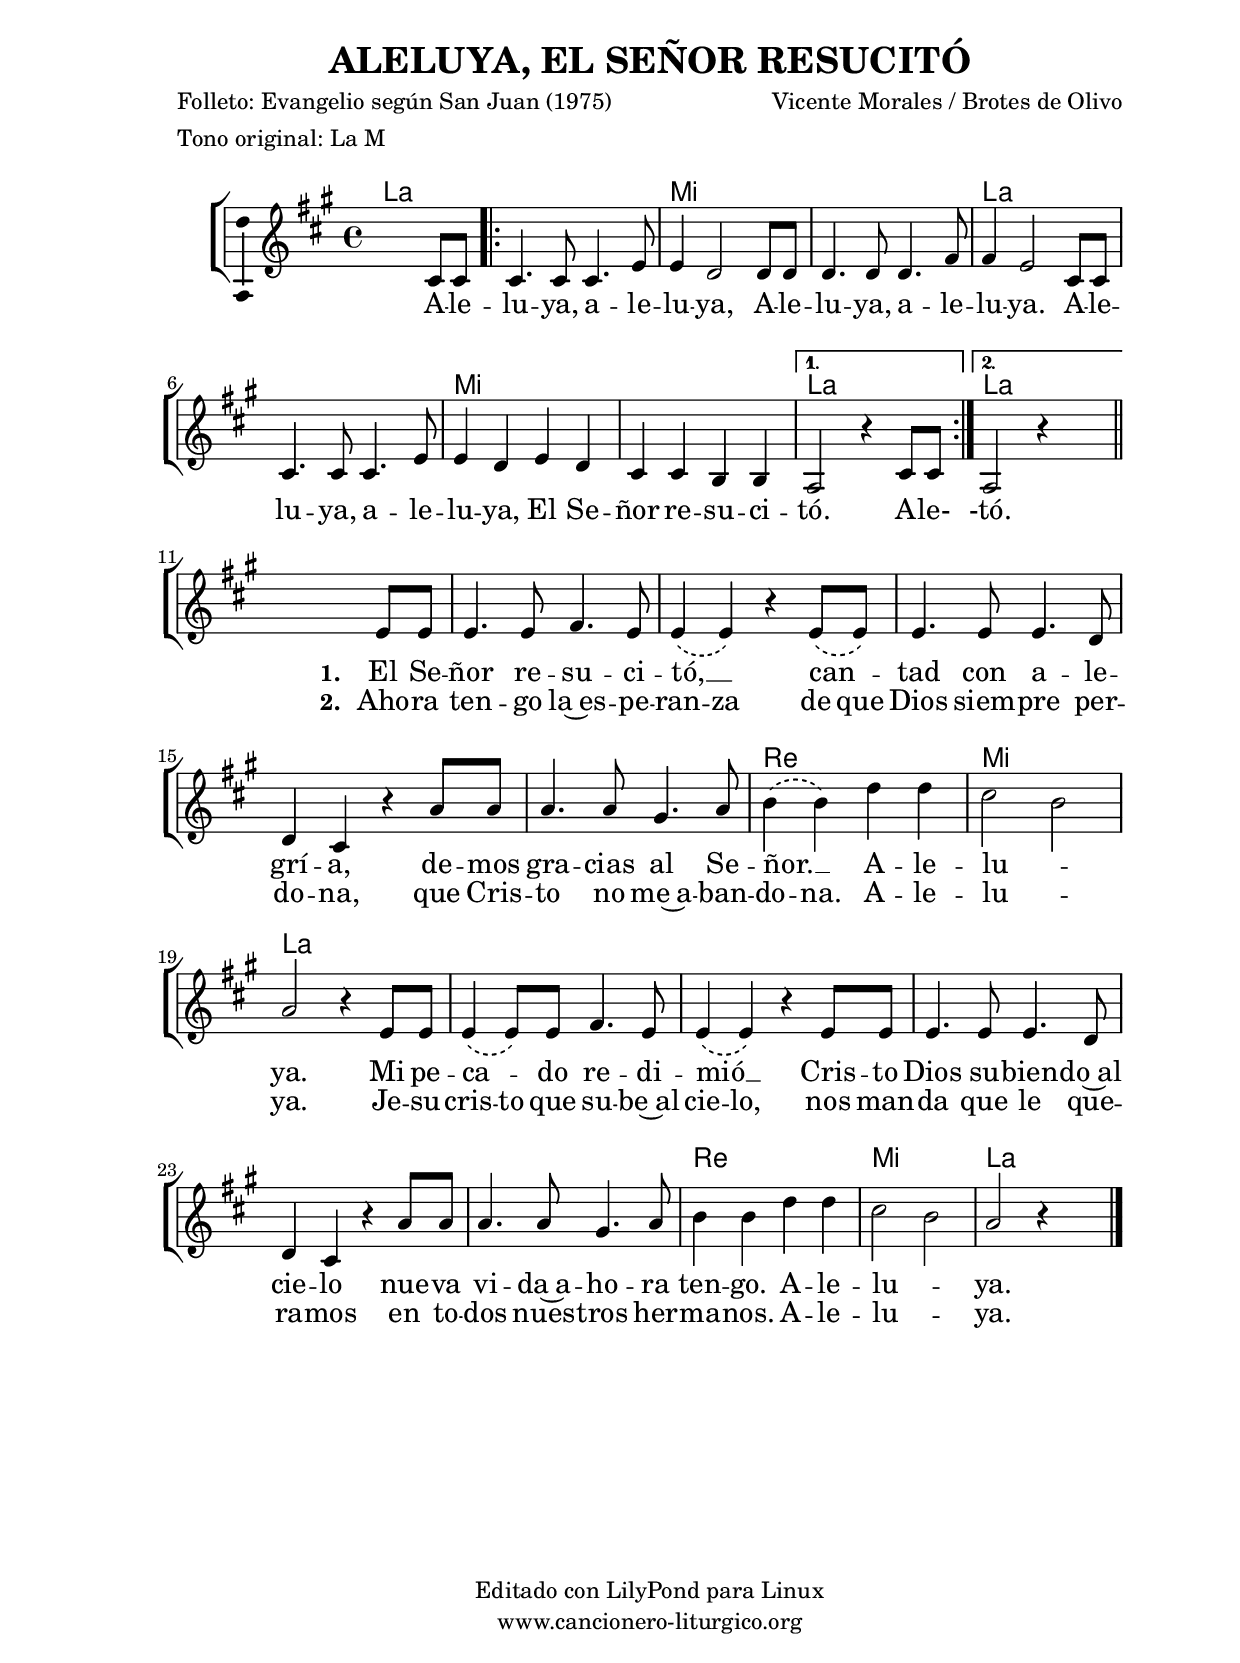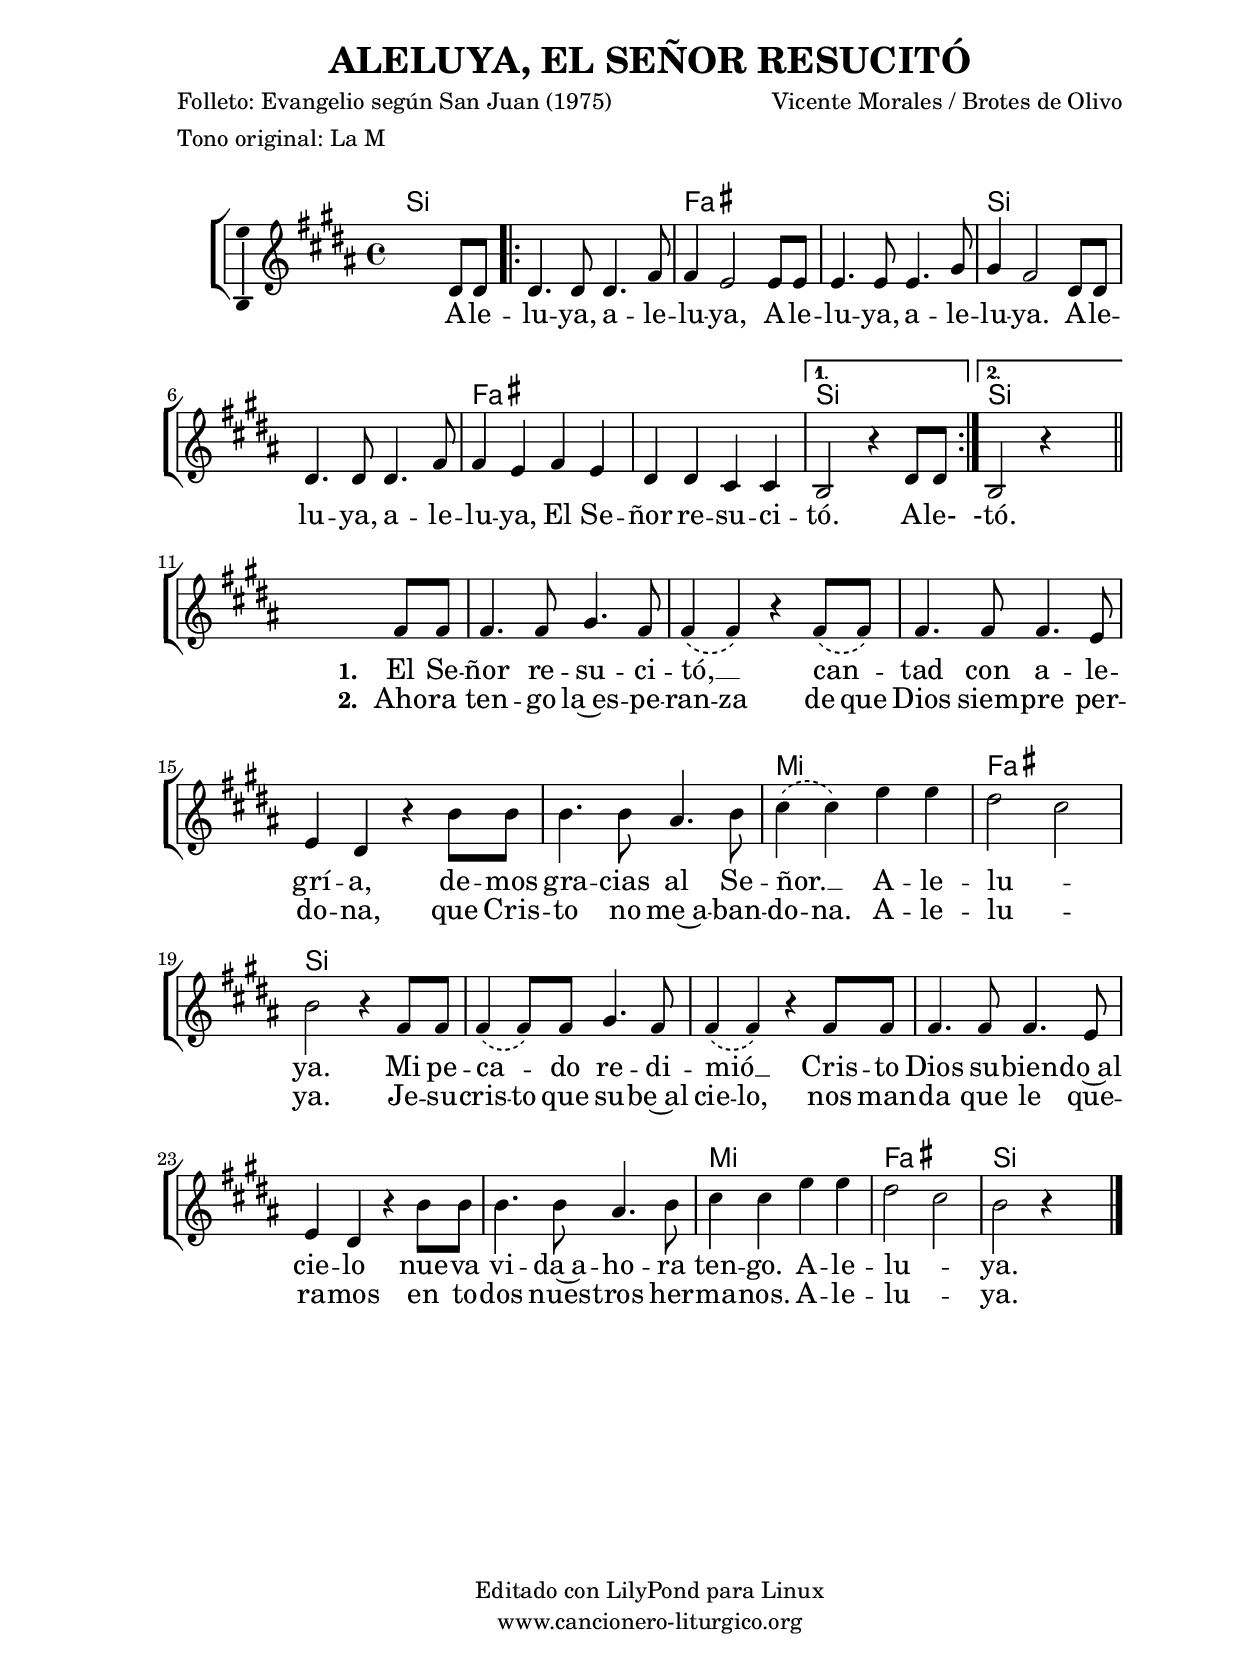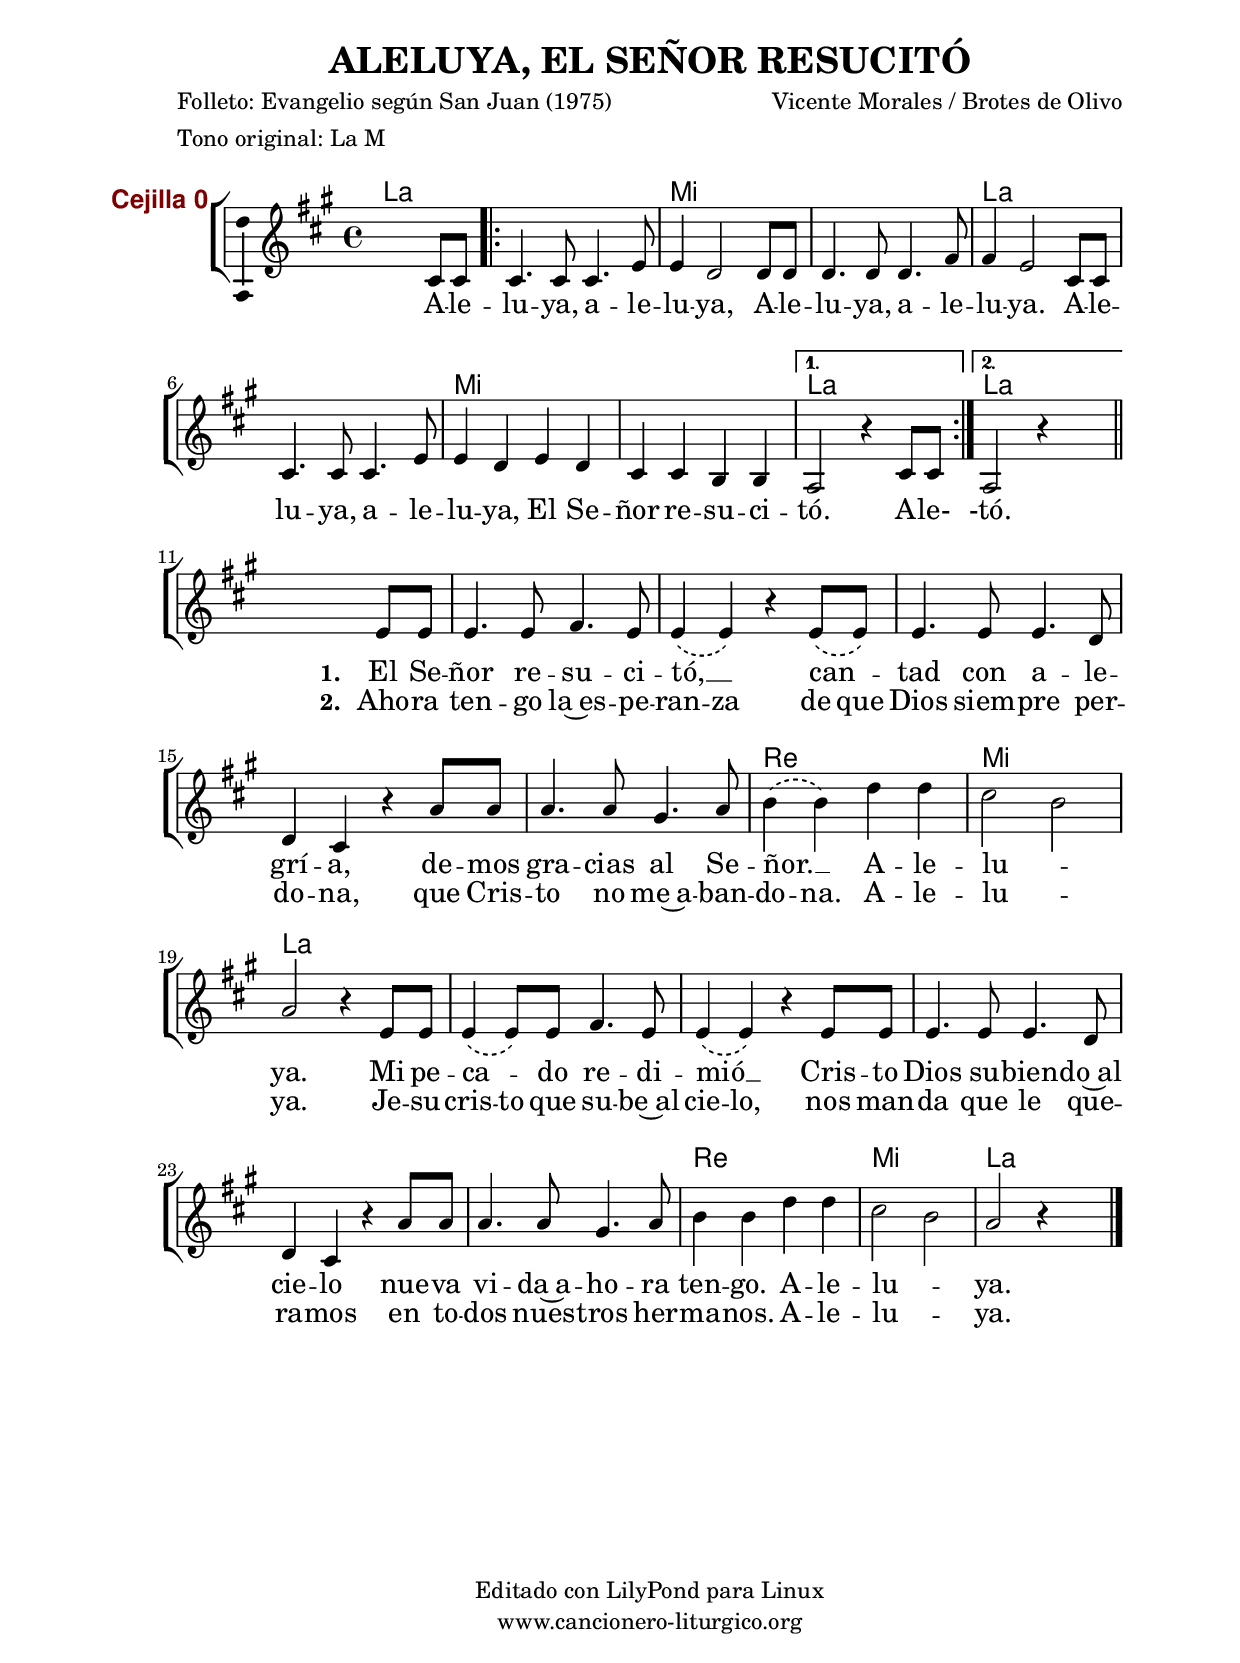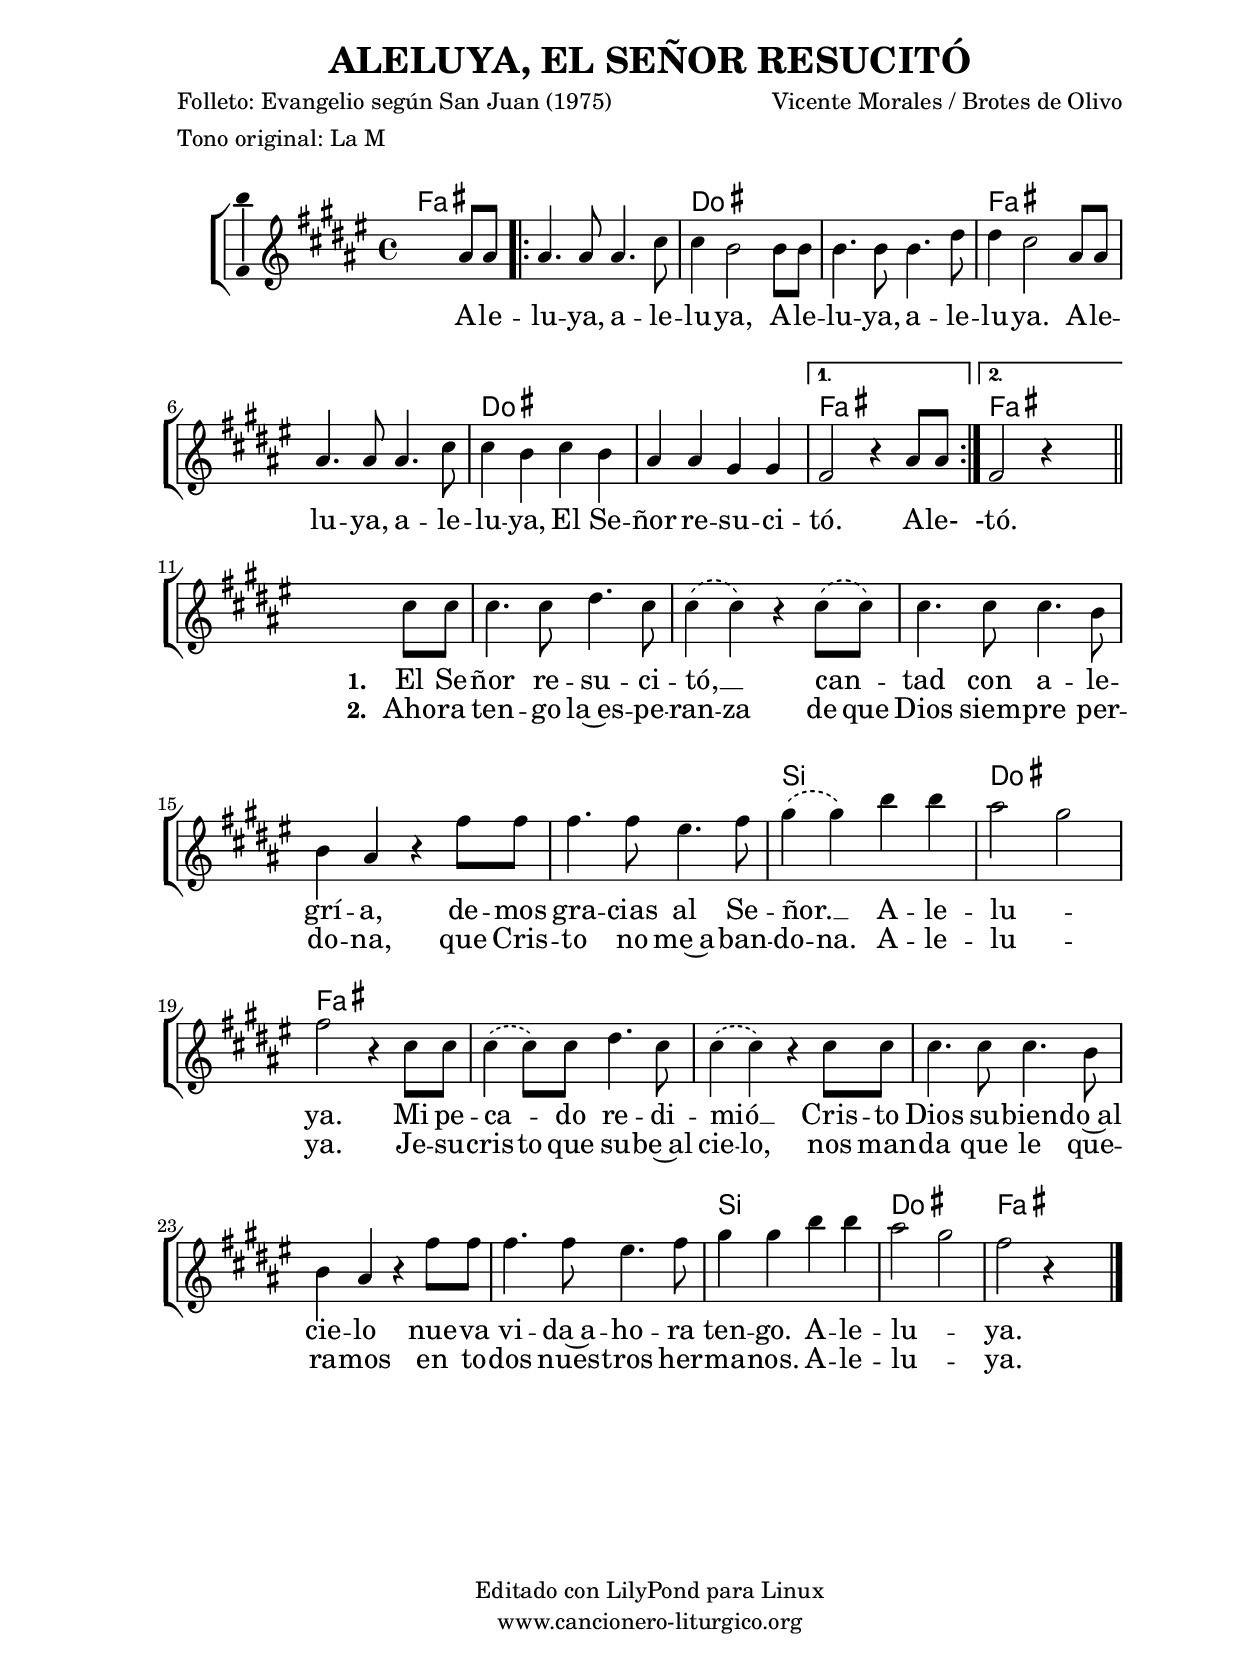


%versión de lilypond para la que se ha escrito esta partitura:
\version "2.16.0"

	%Tamaño papel
	#(set-default-paper-size "a4")
	%Tamaño partitura
	#(set-global-staff-size 20)
	%No responde al pulsar sobre una nota
	#(ly:set-option 'point-and-click #f)

%parámetros del encabezamiento:
\header {
	title = "ALELUYA, EL SEÑOR RESUCITÓ"
	subtitle = ""
	composer = "Vicente Morales / Brotes de Olivo"
	poet = "Folleto: Evangelio según San Juan (1975)"
	meter = "Tono original: La M"
	arranger = ""
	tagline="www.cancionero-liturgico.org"
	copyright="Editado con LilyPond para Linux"
	tiempo = ""
	usos = ""
	letra = ""
	}

%parámetros asociados al papel:
\paper  {
	oddHeaderMarkup = \markup {\fill-line { \on-the-fly #not-first-page \fromproperty #'header:title \on-the-fly #not-first-page \fromproperty #'header:composer }}
	evenHeaderMarkup = \markup {\fill-line { \fromproperty #'header:composer \fromproperty #'header:title }}
	#(set-paper-size "a4")
	print-page-number = ##f
	first-page-number = 1
	print-first-page-number = ##f
%	head-separation = 3.0 \cm
	top-margin = 2.0 \cm
	bottom-margin = 0.5\cm
%%%	bottom-margin = 0.0\cm
	left-margin = 3.0 \cm
	line-width = 16.0 \cm 
	indent = 8\mm
	interscoreline = 2.\mm
	between-system-space = 15\mm
%	para que las partituras no llenen la hoja:
	ragged-bottom = ##t
%	idem para la última hoja:
	ragged-last-bottom = ##f
%	para que las partituras llenen el ancho del papel:
	ragged-last = ##f
	after-title-space = 2.5 \cm
%page-count=1
%system-count=8

	%Flexible Vertical Spacing
%	markup-markup-spacing =
%	#'((basic-distance . 15) (minimum-distance . 15) (padding . 3))
	markup-system-spacing =
	#'((basic-distance . 15) (minimum-distance . 15) (padding . 3))
	system-system-spacing =
	#'((basic-distance . 15) (minimum-distance . 15) (padding . 3))
	score-system-spacing =
	#'((basic-distance . 15) (minimum-distance . 15) (padding . 5))
%	top-system-spacing = % header
%	#'((basic-distance . 8) (minimum-distance . 0) (padding . 0))
%	top-markup-spacing =
%	#'((basic-distance . 20) (minimum-distance . 20) (padding . 0))
	last-bottom-spacing = % footer
	#'((basic-distance . 5) (minimum-distance . 5) (padding . 0))
%	score-markup-spacing =
%	#'((basic-distance . 16) (minimum-distance . 13) (padding . 0))

	}


%parámetros que afectan a toda la partitura:
global =  {
	%clave de sol (G):
	\clef G
	%armadura:
%	\transpose a bes
	\key a \major
	\tempo 4=180
	\set Score.tempoHideNote = ##t
	}


acordes = {
	\italianChords
	\chordmode {
%	\transpose a bes
{

a1
\repeat volta 2 {
a1 e s a s e s
}
\alternative{
{
a1
}
{
a1
}
}

s1
a1 s a s a d e a
a1 s a s a d e a

	}
	}
}


melodia = 
%	\transpose a bes
{
	\relative c'{

	\time 4/4

\phrasingSlurDashed

s2 s4 cis8 cis

\repeat volta 2 {
cis4. cis8 cis4. e8
e4 d2 d8 d
d4. d8 d4. fis8
fis4 e2 cis8 cis
cis4. cis8 cis4. e8
e4 d4 e d
cis cis b b
}

\alternative{
{
a2 r4 cis8 cis
}
{
a2 r4 s4
}
}

\bar "||"
\break

%%%\repeat volta 2 {
%%%e4. e8 fis4. e8
%%%e2 r4 e8 \parenthesize e
%%%e4. e8 e4. d8
%%%d4 cis r4 a'8 a
%%%a4. a8 gis4. a8
%%%b4 \parenthesize b d d
%%%cis2 b
%%%}
%%%
%%%\alternative{
%%%{
%%%a2 r4 e8 e
%%%}
%%%{
%%%a2 r4 s8 s
%%%}
%%%}

s4 s2 e'8 e
e4. e8 fis4. e8
e4 \(e4\) r4 e8 \(e\)
e4. e8 e4. d8
d4 cis r4 a'8 a
a4. a8 gis4. a8
b4 \(b\) d d
cis2 b
a2 r4 e8 e

e4 \(e8\) e8 fis4. e8
e4 \(e4\) r4 e8 e
e4. e8 e4. d8
d4 cis r4 a'8 a
a4. a8 gis4. a8
b4 b d d
cis2 b
a2 r4 s8 s


	\bar "|."
	}
	}


%%%texto = \lyricmode {
%%%A -- le -- lu -- ya, a -- le -- lu -- ya,
%%%A -- le -- lu -- ya, a -- le -- lu -- ya.
%%%A -- le -- lu -- ya, a -- le -- lu -- ya,
%%%El Se -- ñor re -- su -- ci -- tó.
%%%A -- le- -tó.
%%%El Se-
%%%-ñor re -- su -- ci -- tó, can -- _ tad con a -- le -- grí -- a,
%%%de -- mos gra -- cias al Se -- ñor. __ _ A -- le -- lu -- _ ya.
%%%Mi pe-
%%%
%%%	}
%%%
%%%textodos = \lyricmode {
%%%\skip1 \skip1 \skip1 \skip1 \skip1 \skip1
%%%\skip1 \skip1 \skip1 \skip1 \skip1 \skip1
%%%\skip1 \skip1 \skip1 \skip1 \skip1 \skip1
%%%\skip1 \skip1 \skip1 \skip1 \skip1 \skip1
%%%\skip1 \skip1 \skip1 \skip1 \skip1 \skip1
%%%\skip1 \skip1 \skip1 \skip1 \skip1 \skip1
%%%
%%%ca -- do re -- di -- mió Cris -- to Dios su -- bien -- do~al cie -- lo
%%%nue -- va vi -- da~a -- ho -- ra ten -- go. A -- le -- lu -- _ "  "
%%%\skip 1 \skip 1
%%%-ya.
%%%
%%%}


texto = \lyricmode {
A -- le -- lu -- ya, a -- le -- lu -- ya,
A -- le -- lu -- ya, a -- le -- lu -- ya.
A -- le -- lu -- ya, a -- le -- lu -- ya,
El Se -- ñor re -- su -- ci -- tó.
A -- le- -tó.

\set stanza =#"1. " El Se -- ñor re -- su -- ci -- tó, __ _
can -- _ tad con a -- le -- grí -- a,
de -- mos gra -- cias al Se -- ñor. __ _
A -- le -- lu -- _ ya.

Mi pe -- ca -- _ do re -- di -- mió __ _
Cris -- to Dios su -- bien -- do~al cie -- lo
nue -- va vi -- da~a -- ho -- ra ten -- go.
A -- le -- lu -- _ ya.

	}

textodos = \lyricmode {
\skip1 \skip1 \skip1 \skip1 \skip1 \skip1
\skip1 \skip1 \skip1 \skip1 \skip1 \skip1
\skip1 \skip1 \skip1 \skip1 \skip1 \skip1
\skip1 \skip1 \skip1 \skip1 \skip1 \skip1
\skip1 \skip1 \skip1 \skip1 \skip1 \skip1
\skip1 \skip1 \skip1 \skip1

\set stanza =#"2. " Aho -- ra ten -- go la~es -- pe -- ran -- za
de que Dios siem -- pre per -- do -- na,
que Cris -- to no me~a -- ban -- do -- na.
A -- le -- lu -- _ ya.

Je -- su -- cris -- to que su -- be~al cie -- lo,
nos man -- da que le que -- ra -- mos
en to -- dos nues -- tros her -- ma -- nos.
A -- le -- lu -- _ ya.

}


acordesStaff = \context ChordNames = acordesStaff <<
	\set chordChanges = ##t
	\acordes
	>>


%%%%%%%%%%%%%%%%%%%%%%%%%%%%%%%%%%% CEJILLA %%%%%%%%%%%%%%%%%%%%%%%%%%%%%%%%%%%
acordescejilla = {
%%%	\override ChordNames.ChordName #'font-size = #-1
%%%	\override ChordNames.ChordName #'font-series = #'bold
	\transpose c c {
		\acordes
		}
	}

acordescejillaStaff = \context ChordNames = acordescejillaStaff <<
	\set Staff.instrumentName = \markup \with-color #darkred \larger \bold \sans "Cejilla 0"
	\set chordChanges = ##t
	\acordescejilla
	>>
%%%%%%%%%%%%%%%%%%%%%%%%%%%%%%%%%%% CEJILLA %%%%%%%%%%%%%%%%%%%%%%%%%%%%%%%%%%%


vozStaff = \context Voice = vozStaff
\with {\consists "Ambitus_engraver"}
<<
%	\set Staff.instrumentName = ""
%	\set Staff.shortInstrumentName = ""
%	\set Staff.midiInstrument = #"clarinet"
%	\set Staff.midiInstrument = #"cello"
	\set Staff.midiInstrument = #"flute"
%	\set Staff.midiInstrument = #"electric guitar (jazz)"
%	\set Staff.midiInstrument = #"english horn"
%	\set Staff.midiInstrument = #"violin"
%	\set Staff.midiInstrument = #"glockenspiel"
	\set Staff.midiMinimumVolume = #0.7
	\set Staff.midiMaximumVolume = #0.9
	\global
	\melodia
	>>


textoStaff = \context Lyrics = textoStaff <<
	\lyricsto vozStaff \texto
	>>

textodosStaff = \context Lyrics = textodosStaff <<
	\lyricsto vozStaff \textodos
	>>


\book {
	\score {
		\context ChoirStaff {
			\override StaffGroup.SystemStartBracket #'collapse-height = #1
			\override Score.SystemStartBar #'collapse-height = #1
			<<
			\acordesStaff
			\vozStaff
			\textoStaff
			\textodosStaff
			>>
			}
		\layout {
	    		\context {
				\Lyrics
				\override LyricText #'font-size = #2
				}
	   		 \context {
				\Score
				\override StaffSymbol #'staff-space = #(magstep +3)
				}
			}
		}
	\score {
		\unfoldRepeats
		\context ChoirStaff {
			<<
			\acordesStaff
			\vozStaff
			>>
			}
		\midi {
	  		\context {
	  			\Score
				tempoWholesPerMinute = #(ly:make-moment 70 4)
				}
			}
		}
	}


%Partitura para guitarra
#(define output-suffix "G")
\book {
	\score {
		\context ChoirStaff {
			\override StaffGroup.SystemStartBracket #'collapse-height = #1
			\override Score.SystemStartBar #'collapse-height = #1
			<<
			\acordescejillaStaff
			\vozStaff
			\textoStaff
			\textodosStaff
			>>
			}
		\layout {
%%%%%%%%%%%%%%%%%%%%%%%%%%%%%%%%%%% CEJILLA %%%%%%%%%%%%%%%%%%%%%%%%%%%%%%%%%%%
			\context {
				\ChordNames \consists Instrument_name_engraver
				}
%%%%%%%%%%%%%%%%%%%%%%%%%%%%%%%%%%% CEJILLA %%%%%%%%%%%%%%%%%%%%%%%%%%%%%%%%%%%
	    		\context {
				\Lyrics
				\override LyricText #'font-size = #2
				}
	   		 \context {
				\Score
				\override StaffSymbol #'staff-space = #(magstep +3)
				}
			}
		}
	}


#(define output-suffix "C")
\book {
	\score {
		\context ChoirStaff {
			\override StaffGroup.SystemStartBracket #'collapse-height = #1
			\override Score.SystemStartBar #'collapse-height = #1
\transpose c d
			<<
			\acordesStaff
			\vozStaff
			\textoStaff
			\textodosStaff
			>>
			}
		\layout {
	    		\context {
				\Lyrics
				\override LyricText #'font-size = #2
				}
	   		 \context {
				\Score
				\override StaffSymbol #'staff-space = #(magstep +3)
				}
			}
		}
	}


#(define output-suffix "S")
\book {
	\score {
		\context ChoirStaff {
			\override StaffGroup.SystemStartBracket #'collapse-height = #1
			\override Score.SystemStartBar #'collapse-height = #1
\transpose c a
			<<
			\acordesStaff
			\vozStaff
			\textoStaff
			\textodosStaff
			>>
			}
		\layout {
	    		\context {
				\Lyrics
				\override LyricText #'font-size = #2
				}
	   		 \context {
				\Score
				\override StaffSymbol #'staff-space = #(magstep +3)
				}
			}
		}
	}


